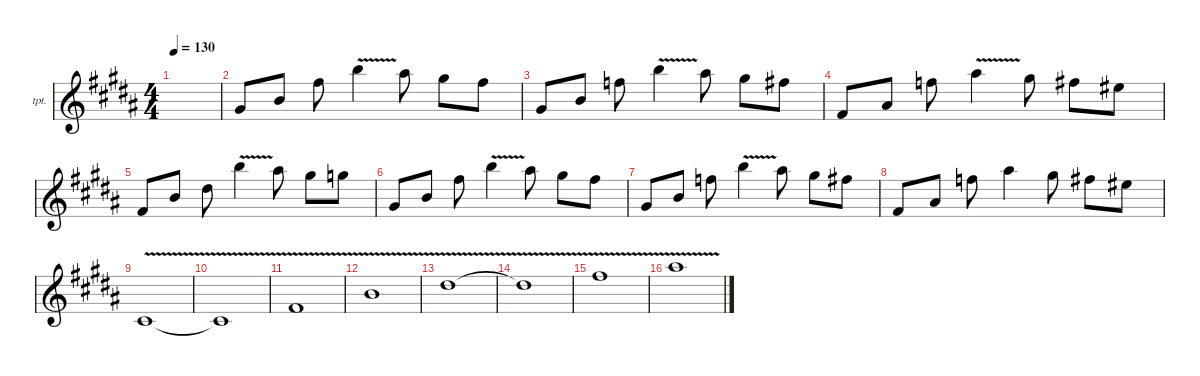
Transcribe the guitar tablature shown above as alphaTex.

\defaultSystemsLayout 4
\hideDynamics
\bracketExtendMode nobrackets
\firstSystemTrackNameOrientation horizontal
\otherSystemsTrackNameOrientation horizontal
\track ("Trumpet" "tpt.") {instrument trumpet}
\staff {score}
\tuning (E4 B3 G3 D3 A2 E2)
\displaytranspose 2
\ts (4 4)
\tempo 130
\clef g2
\ks g#minor
|
7.2{acc #}.8{beam Up} 5.1{acc forcenatural}.8{beam Up} 17.2{acc #}.8{beam Down} 17.1{v acc forcenatural}.4{beam Down} 16.1{acc #}.8{beam Down} 14.1{acc #}.8{beam Down} 12.1{acc #}.8{beam Down} |
7.2{acc #}.8{beam Up} 5.1{acc forcenatural}.8{beam Up} 16.2{acc forcenatural}.8{beam Down} 17.1{v acc forcenatural}.4{beam Down} 16.1{acc #}.8{beam Down} 14.1{acc #}.8{beam Down} 12.1{acc #}.8{beam Down} |
5.2{acc #}.8{beam Up} 4.1{acc #}.8{beam Up} 16.2{acc forcenatural}.8{beam Down} 16.1{v acc #}.4{beam Down} 14.1{acc #}.8{beam Down} 12.1{acc #}.8{beam Down} 11.1{acc #}.8{beam Down} |
5.2{acc #}.8{beam Up} 5.1{acc forcenatural}.8{beam Up} 14.2{acc #}.8{beam Down} 17.1{v acc forcenatural}.4{beam Down} 16.1{acc #}.8{beam Down} 14.1{acc #}.8{beam Down} 13.1{acc forcenatural}.8{beam Down} |
7.2{acc #}.8{beam Up} 5.1{acc forcenatural}.8{beam Up} 17.2{acc #}.8{beam Down} 17.1{v acc forcenatural}.4{beam Down} 16.1{acc #}.8{beam Down} 14.1{acc #}.8{beam Down} 12.1{acc #}.8{beam Down} |
7.2{acc #}.8{beam Up} 5.1{acc forcenatural}.8{beam Up} 16.2{acc forcenatural}.8{beam Down} 17.1{v acc forcenatural}.4{beam Down} 16.1{acc #}.8{beam Down} 14.1{acc #}.8{beam Down} 12.1{acc #}.8{beam Down} |
5.2{acc #}.8{beam Up} 4.1{acc #}.8{beam Up} 16.2{acc forcenatural}.8{beam Down} 16.1{acc #}.4{beam Down} 14.1{acc #}.8{beam Down} 12.1{acc #}.8{beam Down} 11.1{acc #}.8{beam Down} |
14.5{v acc #}.1{beam Up} |
14.5{v t acc #}.1{beam Up} |
0.1{v acc #}.1{beam Up} |
5.1{v acc forcenatural}.1{beam Down} |
9.1{v acc #}.1{beam Down} |
9.1{v t acc #}.1{beam Down} |
12.1{v acc #}.1{beam Down} |
16.1{v acc #}.1{beam Down}
